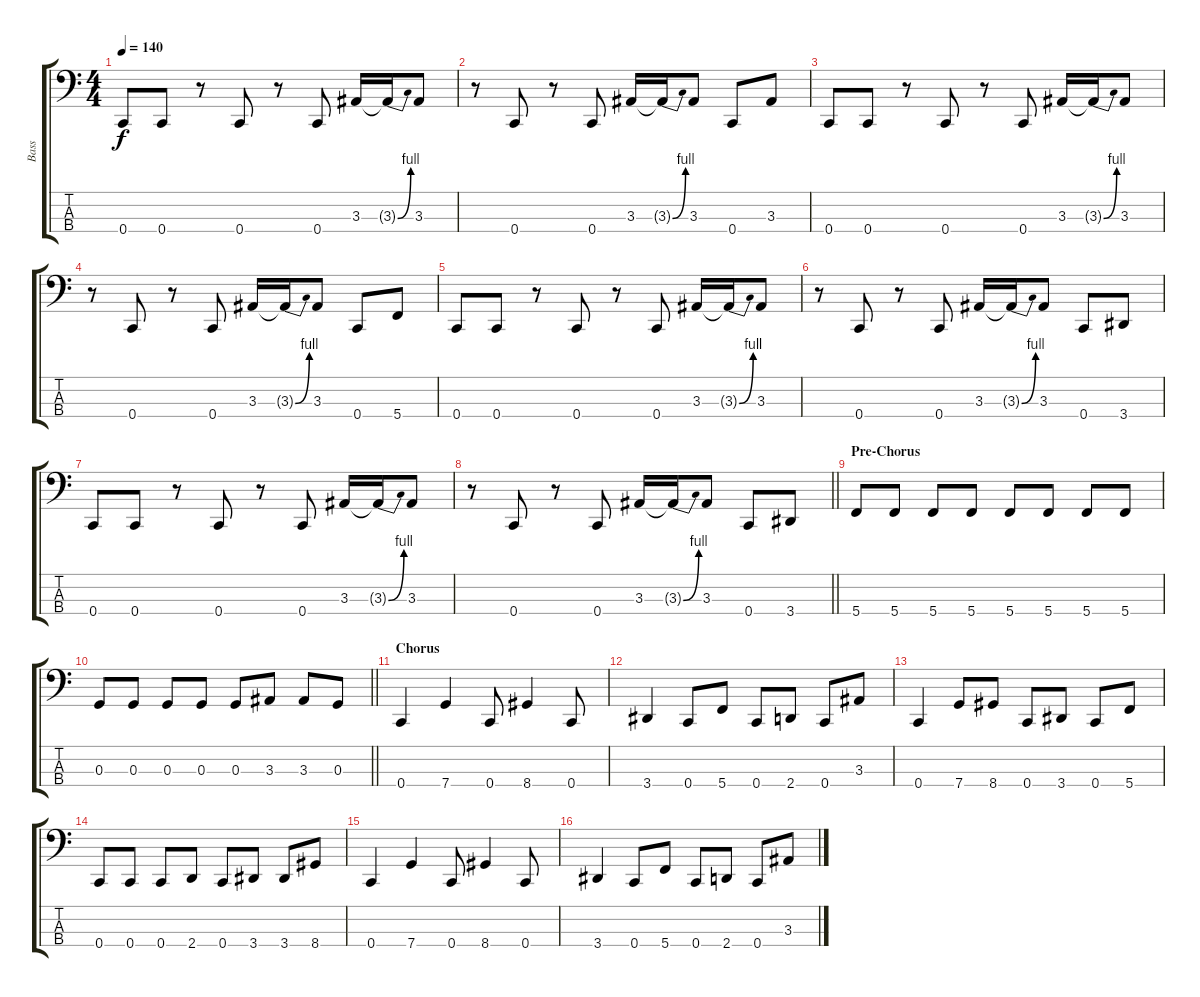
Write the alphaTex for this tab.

\track ("Bass" "Bass") {instrument electricbasspick}
\staff {score tabs}
\tuning (F2 C2 G1 C1) {hide}
\ts (4 4)
\tempo 140
\clef f4
\ks c
0.4.8{dy f} 0.4.8 r.8 0.4.8 r.8 0.4.8 3.3.16 3.3{be (bend 0 0 60 4) t}.16 3.3.8 |
r.8 0.4.8 r.8 0.4.8 3.3.16 3.3{be (bend 0 0 60 4) t}.16 3.3.8 0.4.8 3.3.8 |
0.4.8 0.4.8 r.8 0.4.8 r.8 0.4.8 3.3.16 3.3{be (bend 0 0 60 4) t}.16 3.3.8 |
r.8 0.4.8 r.8 0.4.8 3.3.16 3.3{be (bend 0 0 60 4) t}.16 3.3.8 0.4.8 5.4.8 |
0.4.8 0.4.8 r.8 0.4.8 r.8 0.4.8 3.3.16 3.3{be (bend 0 0 60 4) t}.16 3.3.8 |
r.8 0.4.8 r.8 0.4.8 3.3.16 3.3{be (bend 0 0 60 4) t}.16 3.3.8 0.4.8 3.4.8 |
0.4.8 0.4.8 r.8 0.4.8 r.8 0.4.8 3.3.16 3.3{be (bend 0 0 60 4) t}.16 3.3.8 |
\barLineRight lightlight
r.8 0.4.8 r.8 0.4.8 3.3.16 3.3{be (bend 0 0 60 4) t}.16 3.3.8 0.4.8 3.4.8 |
\section ("" "Pre-Chorus")
5.4.8 5.4.8 5.4.8 5.4.8 5.4.8 5.4.8 5.4.8 5.4.8 |
\barLineRight lightlight
0.3.8 0.3.8 0.3.8 0.3.8 0.3.8 3.3.8 3.3.8 0.3.8 |
\section ("" "Chorus")
0.4.4 7.4.4 0.4.8 8.4.4 0.4.8 |
3.4.4 0.4.8 5.4.8 0.4.8 2.4.8 0.4.8 3.3.8 |
0.4.4 7.4.8 8.4.8 0.4.8 3.4.8 0.4.8 5.4.8 |
0.4.8 0.4.8 0.4.8 2.4.8 0.4.8 3.4.8 3.4.8 8.4.8 |
0.4.4 7.4.4 0.4.8 8.4.4 0.4.8 |
3.4.4 0.4.8 5.4.8 0.4.8 2.4.8 0.4.8 3.3.8
